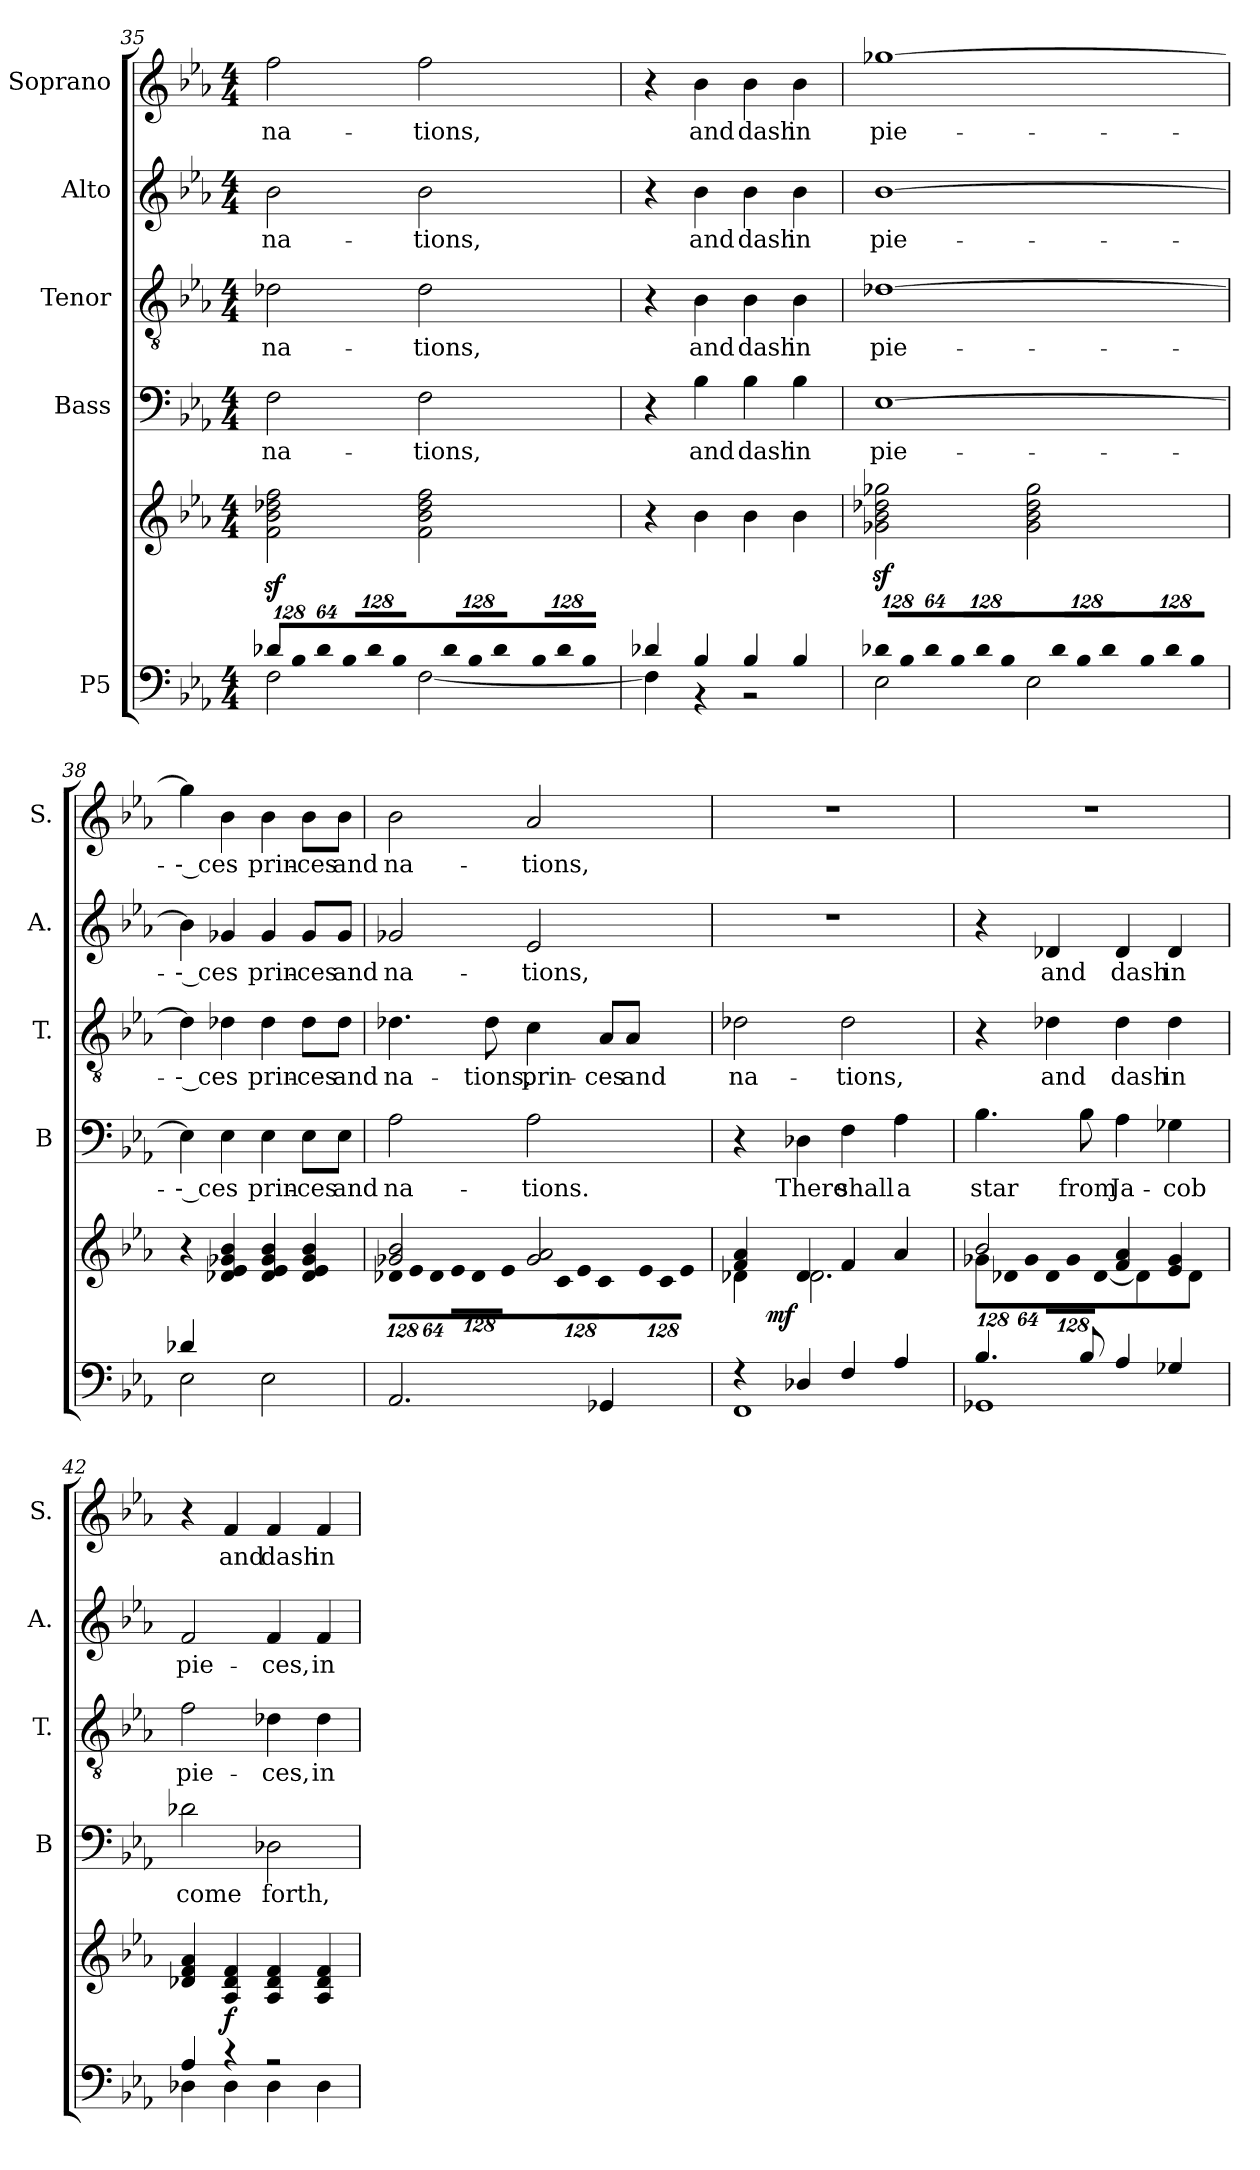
**kern	**kern	**dynam	**kern	**text	**kern	**text	**kern	**text	**kern	**text
*part5	*part5	*part5	*part4	*part4	*part3	*part3	*part2	*part2	*part1	*part1
*staff6	*staff5	*staff5/6	*staff4	*staff4	*staff3	*staff3	*staff2	*staff2	*staff1	*staff1
*I"P5	*	*	*I"Bass	*	*I"Tenor	*	*I"Alto	*	*I"Soprano	*
*	*	*	*I'B	*	*I'T.	*	*I'A.	*	*I'S.	*
*clefF4	*clefG2	*	*clefF4	*	*clefGv2	*	*clefG2	*	*clefG2	*
*	*	*	*	*	*ITrd7c12	*	*	*	*	*
*k[b-e-a-]	*k[b-e-a-]	*	*k[b-e-a-]	*	*k[b-e-a-]	*	*k[b-e-a-]	*	*k[b-e-a-]	*
*E-:	*E-:	*	*E-:	*	*E-:	*	*E-:	*	*E-:	*
*M4/4	*M4/4	*	*M4/4	*	*M4/4	*	*M4/4	*	*M4/4	*
*Xbrackettup	*	*	*	*	*	*	*	*	*	*
=35	=35	=35	=35	=35	=35	=35	=35	=35	=35	=35
!LO:N:vis=8	!	!	!	!	!	!	!	!	!	!
*^	*	*	*	*	*	*	*	*	*	*
!	!	!	!	!	!LO:LY:b:color=#000000	!	!	!	!	!	!
!	!	!	!	!	!	!	!LO:LY:b:color=#000000	!	!	!	!
!	!	!	!	!	!	!	!	!	!LO:LY:b:color=#000000	!	!
!	!	!	!	!	!	!	!	!	!	!	!LO:LY:b:color=#000000
1024%85d-Xi/L	2Fi\	2fi\z 2b-iz 2dd-Xiz 2ffiz	.	2Fi\	na-	2D-Xi\	na-	2b-i\	na-	2ffi\	na-
!LO:N:vis=8	!	!	!	!	!	!	!	!	!	!	!
1024%85B-i/	.	.	.	.	.	.	.	.	.	.	.
!LO:N:vis=8	!	!	!	!	!	!	!	!	!	!	!
512%43d-i/J	.	.	.	.	.	.	.	.	.	.	.
!LO:N:vis=8	!	!	!	!	!	!	!	!	!	!	!
1024%85B-i/L	.	.	.	.	.	.	.	.	.	.	.
!LO:N:vis=8	!	!	!	!	!	!	!	!	!	!	!
1024%85d-i/	.	.	.	.	.	.	.	.	.	.	.
!LO:N:vis=8	!	!	!	!	!	!	!	!	!	!	!
512%43B-i/J	.	.	.	.	.	.	.	.	.	.	.
!LO:N:vis=8	!	!	!	!	!	!	!	!	!	!	!
!	!	!	!	!	!LO:LY:b:color=#000000	!	!	!	!	!	!
!	!	!	!	!	!	!	!LO:LY:b:color=#000000	!	!	!	!
!	!	!	!	!	!	!	!	!	!LO:LY:b:color=#000000	!	!
!	!	!	!	!	!	!	!	!	!	!	!LO:LY:b:color=#000000
1024%85d-i/L	[2Fi\	2fi\ 2b-i 2dd-i 2ffi	.	2Fi\	-tions,	2D-i\	-tions,	2b-i\	-tions,	2ffi\	-tions,
!LO:N:vis=8	!	!	!	!	!	!	!	!	!	!	!
1024%85B-i/	.	.	.	.	.	.	.	.	.	.	.
!LO:N:vis=8	!	!	!	!	!	!	!	!	!	!	!
512%43d-i/J	.	.	.	.	.	.	.	.	.	.	.
!LO:N:vis=8	!	!	!	!	!	!	!	!	!	!	!
1024%85B-i/L	.	.	.	.	.	.	.	.	.	.	.
!LO:N:vis=8	!	!	!	!	!	!	!	!	!	!	!
1024%85d-i/	.	.	.	.	.	.	.	.	.	.	.
!LO:N:vis=8	!	!	!	!	!	!	!	!	!	!	!
512%43B-i/J	.	.	.	.	.	.	.	.	.	.	.
=36	=36	=36	=36	=36	=36	=36	=36	=36	=36	=36	=36
4d-Xi/	4Fi\]	4r	.	4r	.	4r	.	4r	.	4r	.
!	!	!	!	!	!LO:LY:b:color=#000000	!	!	!	!	!	!
!	!	!	!	!	!	!	!LO:LY:b:color=#000000	!	!	!	!
!	!	!	!	!	!	!	!	!	!LO:LY:b:color=#000000	!	!
!	!	!	!	!	!	!	!	!	!	!	!LO:LY:b:color=#000000
4B-i/	4r	4b-i\	.	4B-i\	and	4BB-i\	and	4b-i\	and	4b-i\	and
!	!	!	!	!	!LO:LY:b:color=#000000	!	!	!	!	!	!
!	!	!	!	!	!	!	!LO:LY:b:color=#000000	!	!	!	!
!	!	!	!	!	!	!	!	!	!LO:LY:b:color=#000000	!	!
!	!	!	!	!	!	!	!	!	!	!	!LO:LY:b:color=#000000
4B-i/	2r	4b-i\	.	4B-i\	dash	4BB-i\	dash	4b-i\	dash	4b-i\	dash
!	!	!	!	!	!LO:LY:b:color=#000000	!	!	!	!	!	!
!	!	!	!	!	!	!	!LO:LY:b:color=#000000	!	!	!	!
!	!	!	!	!	!	!	!	!	!LO:LY:b:color=#000000	!	!
!	!	!	!	!	!	!	!	!	!	!	!LO:LY:b:color=#000000
4B-i/	.	4b-i\	.	4B-i\	in	4BB-i\	in	4b-i\	in	4b-i\	in
=37	=37	=37	=37	=37	=37	=37	=37	=37	=37	=37	=37
!LO:N:vis=8	!	!	!	!	!	!	!	!	!	!	!
!	!	!	!	!	!LO:LY:b:color=#000000	!	!	!	!	!	!
!	!	!	!	!	!	!	!LO:LY:b:color=#000000	!	!	!	!
!	!	!	!	!	!	!	!	!	!LO:LY:b:color=#000000	!	!
!	!	!	!	!	!	!	!	!	!	!	!LO:LY:b:color=#000000
1024%85d-Xi/L	2E-i\	2g-Xi\z 2b-iz 2dd-Xiz 2gg-Xiz	.	[1E-i	pie-	[1D-Xi	pie-	[1b-i	pie-	[1gg-Xi	pie-
!LO:N:vis=8	!	!	!	!	!	!	!	!	!	!	!
1024%85B-i/	.	.	.	.	.	.	.	.	.	.	.
!LO:N:vis=8	!	!	!	!	!	!	!	!	!	!	!
512%43d-i/J	.	.	.	.	.	.	.	.	.	.	.
!LO:N:vis=8	!	!	!	!	!	!	!	!	!	!	!
1024%85B-i/L	.	.	.	.	.	.	.	.	.	.	.
!LO:N:vis=8	!	!	!	!	!	!	!	!	!	!	!
1024%85d-i/	.	.	.	.	.	.	.	.	.	.	.
!LO:N:vis=8	!	!	!	!	!	!	!	!	!	!	!
512%43B-i/J	.	.	.	.	.	.	.	.	.	.	.
!LO:N:vis=8	!	!	!	!	!	!	!	!	!	!	!
1024%85d-i/L	2E-i\	2g-i\ 2b-i 2dd-i 2gg-i	.	.	.	.	.	.	.	.	.
!LO:N:vis=8	!	!	!	!	!	!	!	!	!	!	!
1024%85B-i/	.	.	.	.	.	.	.	.	.	.	.
!LO:N:vis=8	!	!	!	!	!	!	!	!	!	!	!
512%43d-i/J	.	.	.	.	.	.	.	.	.	.	.
!LO:N:vis=8	!	!	!	!	!	!	!	!	!	!	!
1024%85B-i/L	.	.	.	.	.	.	.	.	.	.	.
!LO:N:vis=8	!	!	!	!	!	!	!	!	!	!	!
1024%85d-i/	.	.	.	.	.	.	.	.	.	.	.
!LO:N:vis=8	!	!	!	!	!	!	!	!	!	!	!
512%43B-i/J	.	.	.	.	.	.	.	.	.	.	.
=38	=38	=38	=38	=38	=38	=38	=38	=38	=38	=38	=38
!	!	!	!	!	!LO:LY:b:color=#000000	!	!	!	!	!	!
!	!	!	!	!	!	!	!LO:LY:b:color=#000000	!	!	!	!
!	!	!	!	!	!	!	!	!	!LO:LY:b:color=#000000	!	!
!	!	!	!	!	!	!	!	!	!	!	!LO:LY:b:color=#000000
4d-Xi/	2E-i\	4r	.	4E-i\]	-- ces	4D-i\]	-- ces	4b-i\]	-- ces	4gg-i\]	-- ces
2.ryy	.	4d-Xi/ 4e-i 4g-Xi 4b-i	.	4E-i\	.	4D-Xi\	.	4g-Xi/	.	4b-i\	.
!	!	!	!	!	!LO:LY:b:color=#000000	!	!	!	!	!	!
!	!	!	!	!	!	!	!LO:LY:b:color=#000000	!	!	!	!
!	!	!	!	!	!	!	!	!	!LO:LY:b:color=#000000	!	!
!	!	!	!	!	!	!	!	!	!	!	!LO:LY:b:color=#000000
.	2E-i\	4d-i/ 4e-i 4g-i 4b-i	.	4E-i\	prin-	4D-i\	prin-	4g-i/	prin-	4b-i\	prin-
!	!	!	!	!	!LO:LY:b:color=#000000	!	!	!	!	!	!
!	!	!	!	!	!	!	!LO:LY:b:color=#000000	!	!	!	!
!	!	!	!	!	!	!	!	!	!LO:LY:b:color=#000000	!	!
!	!	!	!	!	!	!	!	!	!	!	!LO:LY:b:color=#000000
.	.	4d-i/ 4e-i 4g-i 4b-i	.	8E-i\L	-ces	8D-i\L	-ces	8g-i/L	-ces	8b-i\L	-ces
!	!	!	!	!	!LO:LY:b:color=#000000	!	!	!	!	!	!
!	!	!	!	!	!	!	!LO:LY:b:color=#000000	!	!	!	!
!	!	!	!	!	!	!	!	!	!LO:LY:b:color=#000000	!	!
!	!	!	!	!	!	!	!	!	!	!	!LO:LY:b:color=#000000
.	.	.	.	8E-i\J	and	8D-i\J	and	8g-i/J	and	8b-i\J	and
*v	*v	*	*	*	*	*	*	*	*	*	*
!!LO:LB:g=z
=39	=39	=39	=39	=39	=39	=39	=39	=39	=39	=39
*	*^	*	*	*	*	*	*	*	*	*
*	*	*Xbrackettup	*	*	*	*	*	*	*	*	*
!	!	!LO:N:vis=8	!	!	!	!	!	!	!	!	!
!	!	!	!	!	!LO:LY:b:color=#000000	!	!	!	!	!	!
!	!	!	!	!	!	!	!LO:LY:b:color=#000000	!	!	!	!
!	!	!	!	!	!	!	!	!	!LO:LY:b:color=#000000	!	!
!	!	!	!	!	!	!	!	!	!	!	!LO:LY:b:color=#000000
2.AA-i/	2g-Xi/ 2b-i	1024%85d-Xi\L	.	2A-i\	na-	4.D-Xi\	na-	2g-Xi/	na-	2b-i\	na-
!	!	!LO:N:vis=8	!	!	!	!	!	!	!	!	!
.	.	1024%85e-i\	.	.	.	.	.	.	.	.	.
!	!	!LO:N:vis=8	!	!	!	!	!	!	!	!	!
.	.	512%43d-i\J	.	.	.	.	.	.	.	.	.
!	!	!LO:N:vis=8	!	!	!	!	!	!	!	!	!
.	.	1024%85e-i\L	.	.	.	.	.	.	.	.	.
!	!	!LO:N:vis=8	!	!	!	!	!	!	!	!	!
.	.	1024%85d-i\	.	.	.	.	.	.	.	.	.
!	!	!	!	!	!	!	!LO:LY:b:color=#000000	!	!	!	!
.	.	.	.	.	.	8D-i\	-tions,	.	.	.	.
!	!	!LO:N:vis=8	!	!	!	!	!	!	!	!	!
.	.	512%43e-i\J	.	.	.	.	.	.	.	.	.
!	!	!LO:N:vis=8	!	!	!	!	!	!	!	!	!
!	!	!	!	!	!LO:LY:b:color=#000000	!	!	!	!	!	!
!	!	!	!	!	!	!	!LO:LY:b:color=#000000	!	!	!	!
!	!	!	!	!	!	!	!	!	!LO:LY:b:color=#000000	!	!
!	!	!	!	!	!	!	!	!	!	!	!LO:LY:b:color=#000000
.	2g-i/ 2a-i	1024%85ci\L	.	2A-i\	-tions.	4Ci\	prin-	2e-i/	-tions,	2a-i/	-tions,
!	!	!LO:N:vis=8	!	!	!	!	!	!	!	!	!
.	.	1024%85e-i\	.	.	.	.	.	.	.	.	.
!	!	!LO:N:vis=8	!	!	!	!	!	!	!	!	!
.	.	512%43ci\J	.	.	.	.	.	.	.	.	.
!	!	!LO:N:vis=8	!	!	!	!	!	!	!	!	!
!	!	!	!	!	!	!	!LO:LY:b:color=#000000	!	!	!	!
4GG-Xi/	.	1024%85e-i\L	.	.	.	8AA-i/L	-ces	.	.	.	.
!	!	!LO:N:vis=8	!	!	!	!	!	!	!	!	!
.	.	1024%85ci\	.	.	.	.	.	.	.	.	.
!	!	!	!	!	!	!	!LO:LY:b:color=#000000	!	!	!	!
.	.	.	.	.	.	8AA-i/J	and	.	.	.	.
!	!	!LO:N:vis=8	!	!	!	!	!	!	!	!	!
.	.	512%43e-i\J	.	.	.	.	.	.	.	.	.
=40	=40	=40	=40	=40	=40	=40	=40	=40	=40	=40	=40
*^	*	*	*	*	*	*	*	*	*	*	*
!	!	!	!	!	!	!	!	!LO:LY:b:color=#000000	!	!	!	!
*	*	*	*^	*	*	*	*	*	*	*	*	*
4r	1FFi	4fi/ 4a-i	4d-Xi\	16ryy	.	4r	.	2D-Xi\	na-	1r	.	1r	.
.	.	.	.	32ryy	.	.	.	.	.	.	.	.	.
.	.	.	.	128ryy	.	.	.	.	.	.	.	.	.
.	.	.	.	2ryy	mf	.	.	.	.	.	.	.	.
!	!	!	!	!	!	!	!LO:LY:b:color=#000000	!	!	!	!	!	!
4D-Xi/	.	4d-i/	2.d-i\	.	.	4D-Xi\	There	.	.	.	.	.	.
!	!	!	!	!	!	!	!LO:LY:b:color=#000000	!	!	!	!	!	!
!	!	!	!	!	!	!	!	!	!LO:LY:b:color=#000000	!	!	!	!
4Fi/	.	4fi/	.	.	.	4Fi\	shall	2D-i\	-tions,	.	.	.	.
.	.	.	.	4ryy	.	.	.	.	.	.	.	.	.
!	!	!	!	!	!	!	!LO:LY:b:color=#000000	!	!	!	!	!	!
4A-i/	.	4a-i/	.	.	.	4A-i\	a	.	.	.	.	.	.
.	.	.	.	8ryy	.	.	.	.	.	.	.	.	.
.	.	.	.	64.ryy	.	.	.	.	.	.	.	.	.
=41	=41	=41	=41	=41	=41	=41	=41	=41	=41	=41	=41	=41	=41
!	!	!	!LO:N:vis=8	!	!	!	!	!	!	!	!	!	!
*	*	*	*v	*v	*	*	*	*	*	*	*	*	*
*	*	*	*^	*	*	*	*	*	*	*	*	*
!	!	!	!	!	!	!	!LO:LY:b:color=#000000	!	!	!	!	!	!
*	*	*	*v	*v	*	*	*	*	*	*	*	*	*
4.B-i/	1GG-Xi	2b-i/	1024%85g-Xi\L	.	4.B-i\	star	4r	.	4r	.	1r	.
!	!	!	!LO:N:vis=8	!	!	!	!	!	!	!	!	!
.	.	.	1024%85d-Xi\	.	.	.	.	.	.	.	.	.
!	!	!	!LO:N:vis=8	!	!	!	!	!	!	!	!	!
.	.	.	512%43g-i\J	.	.	.	.	.	.	.	.	.
!	!	!	!LO:N:vis=8	!	!	!	!	!	!	!	!	!
!	!	!	!	!	!	!	!	!LO:LY:b:color=#000000	!	!	!	!
!	!	!	!	!	!	!	!	!	!	!LO:LY:b:color=#000000	!	!
.	.	.	1024%85d-i\L	.	.	.	4D-Xi\	and	4d-Xi/	and	.	.
!	!	!	!LO:N:vis=8	!	!	!	!	!	!	!	!	!
.	.	.	1024%85g-i\	.	.	.	.	.	.	.	.	.
!	!	!	!	!	!	!LO:LY:b:color=#000000	!	!	!	!	!	!
8B-i/	.	.	.	.	8B-i\	from	.	.	.	.	.	.
!	!	!	!LO:N:vis=8	!	!	!	!	!	!	!	!	!
.	.	.	[512%43d-i\J	.	.	.	.	.	.	.	.	.
!	!	!	!	!	!	!LO:LY:b:color=#000000	!	!	!	!	!	!
!	!	!	!	!	!	!	!	!LO:LY:b:color=#000000	!	!	!	!
!	!	!	!	!	!	!	!	!	!	!LO:LY:b:color=#000000	!	!
4A-i/	.	4fi/ 4a-i	4d-i\]	.	4A-i\	Ja-	4D-i\	dash	4d-i/	dash	.	.
!	!	!	!	!	!	!LO:LY:b:color=#000000	!	!	!	!	!	!
!	!	!	!	!	!	!	!	!LO:LY:b:color=#000000	!	!	!	!
!	!	!	!	!	!	!	!	!	!	!LO:LY:b:color=#000000	!	!
4G-Xi/	.	4e-i/ 4g-i	4d-i\	.	4G-Xi\	-cob	4D-i\	in	4d-i/	in	.	.
*	*	*v	*v	*	*	*	*	*	*	*	*	*
=42	=42	=42	=42	=42	=42	=42	=42	=42	=42	=42	=42
*	*	*^	*	*	*	*	*	*	*	*	*
!	!	!	!	!	!	!LO:LY:b:color=#000000	!	!	!	!	!	!
*	*	*v	*v	*	*	*	*	*	*	*	*	*
*	*	*^	*	*	*	*	*	*	*	*	*
!	!	!	!	!	!	!	!	!LO:LY:b:color=#000000	!	!	!	!
*	*	*v	*v	*	*	*	*	*	*	*	*	*
*	*	*^	*	*	*	*	*	*	*	*	*
!	!	!	!	!	!	!	!	!	!	!LO:LY:b:color=#000000	!	!
*	*	*v	*v	*	*	*	*	*	*	*	*	*
4A-i/	4D-Xi\	4d-Xi/ 4fi 4a-i	.	2d-Xi\	come	2Fi\	pie-	2fi/	pie-	4r	.
!	!	!	!	!	!	!	!	!	!	!	!LO:LY:b:color=#000000
4r	4D-i\	4A-i/ 4d-i 4fi	f	.	.	.	.	.	.	4fi/	and
!	!	!	!	!	!LO:LY:b:color=#000000	!	!	!	!	!	!
!	!	!	!	!	!	!	!LO:LY:b:color=#000000	!	!	!	!
!	!	!	!	!	!	!	!	!	!LO:LY:b:color=#000000	!	!
!	!	!	!	!	!	!	!	!	!	!	!LO:LY:b:color=#000000
2r	4D-i\	4A-i/ 4d-i 4fi	.	2D-Xi\	forth,	4D-Xi\	-ces,	4fi/	-ces,	4fi/	dash
!	!	!	!	!	!	!	!LO:LY:b:color=#000000	!	!	!	!
!	!	!	!	!	!	!	!	!	!LO:LY:b:color=#000000	!	!
!	!	!	!	!	!	!	!	!	!	!	!LO:LY:b:color=#000000
.	4D-i\	4A-i/ 4d-i 4fi	.	.	.	4D-i\	in	4fi/	in	4fi/	in
*v	*v	*	*	*	*	*	*	*	*	*	*
=	=	=	=	=	=	=	=	=	=	=
*-	*-	*-	*-	*-	*-	*-	*-	*-	*-	*-
